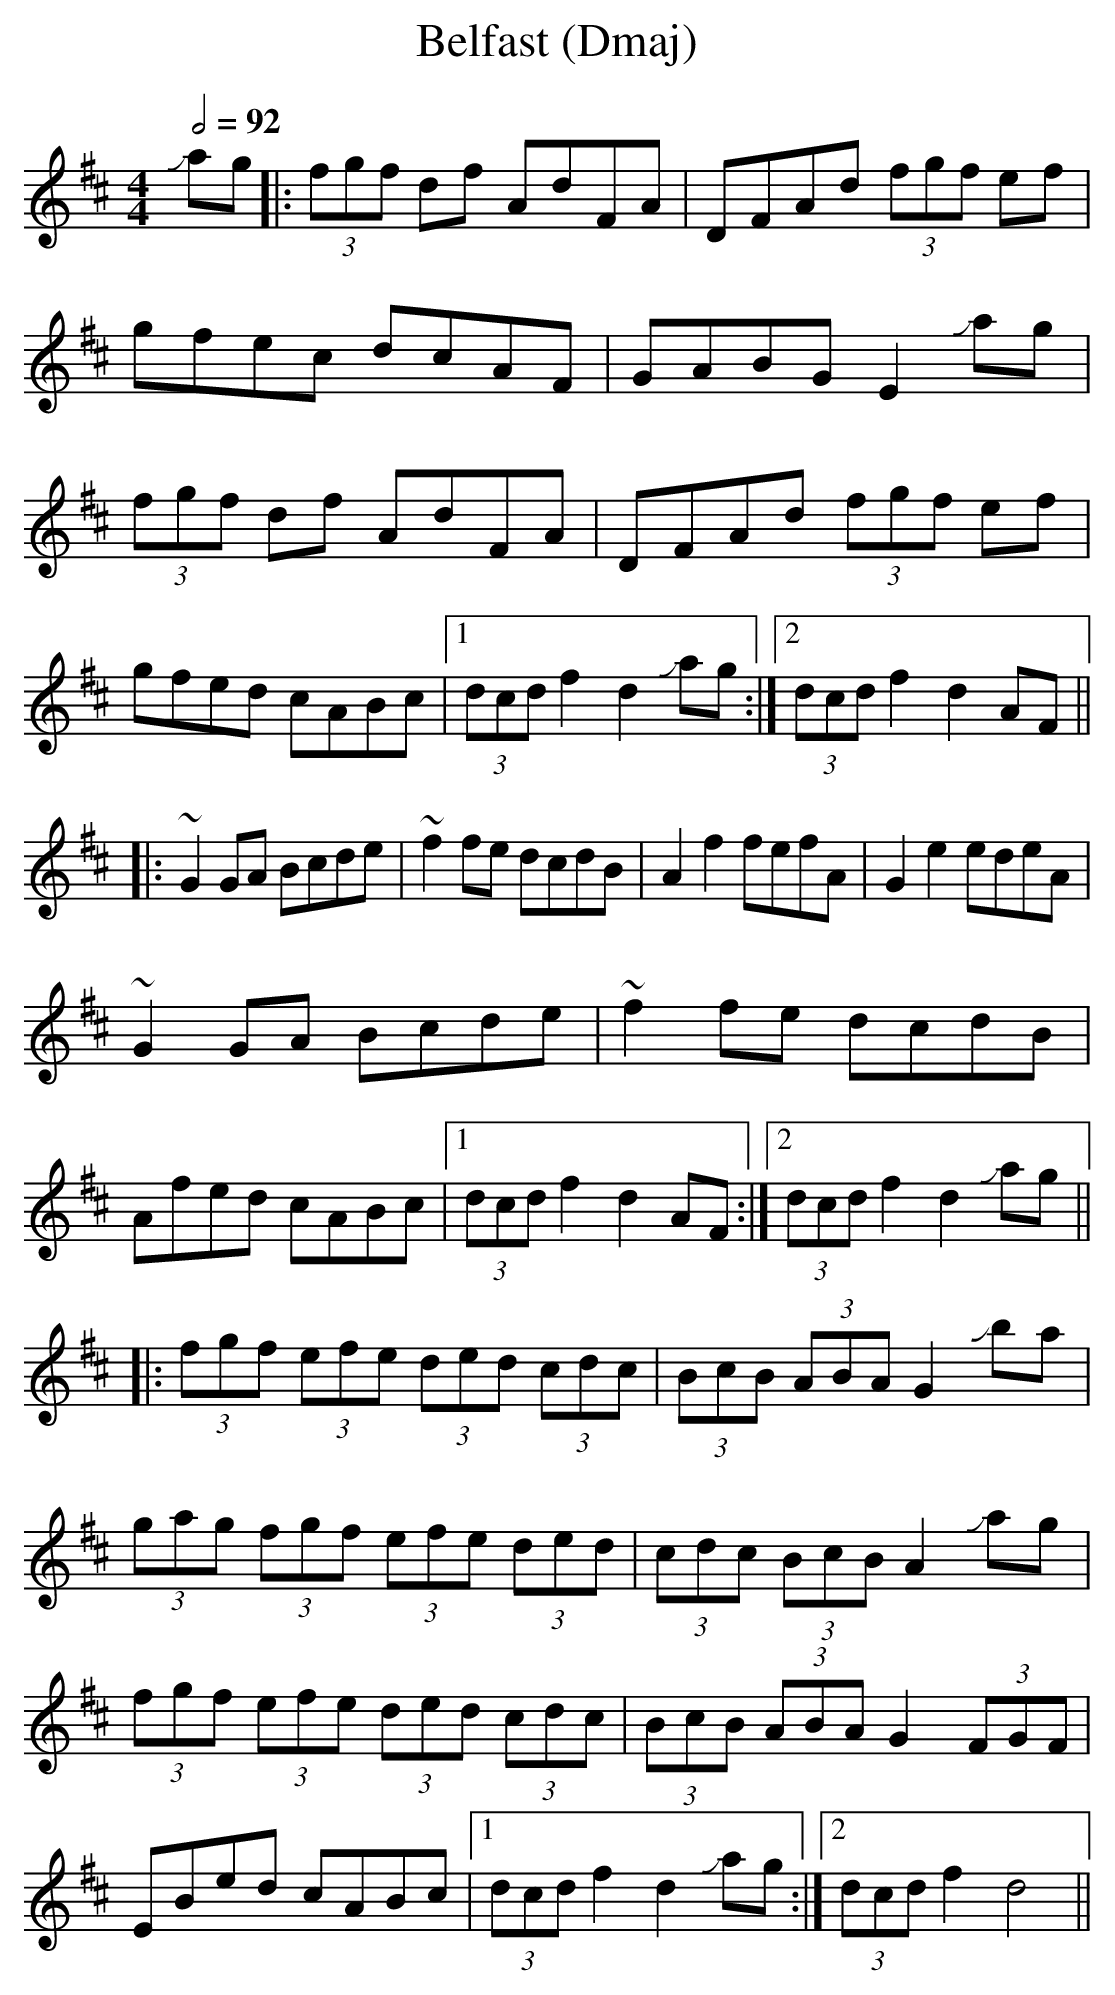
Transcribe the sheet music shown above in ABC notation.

X:1
T:Belfast (Dmaj) %3
Q:1/2=92
M:4/4
L:1/8
K:Dmaj
!slide!ag|:(3fgf df AdFA|DFAd (3fgf ef|gfec dcAF|GABG E2!slide!ag|
(3fgf df AdFA|DFAd (3fgf ef|gfed cABc|1(3dcd f2 d2 !slide!ag:|2(3dcd f2 d2 AF||
|:~G2GA Bcde|~f2fe dcdB|A2 f2 fefA|G2 e2 edeA|
~G2GA Bcde|~f2fe dcdB|Afed cABc|1(3dcd f2 d2 AF:|2(3dcd f2 d2 !slide!ag||
|:(3fgf (3efe (3ded (3cdc|(3BcB (3ABA G2 !slide!ba|(3gag (3fgf (3efe (3ded|(3cdc (3BcB A2 !slide!ag|
(3fgf (3efe (3ded (3cdc|(3BcB (3ABA G2 (3FGF|EBed cABc|1(3dcd f2 d2 !slide!ag:|2(3dcd f2 d4||
